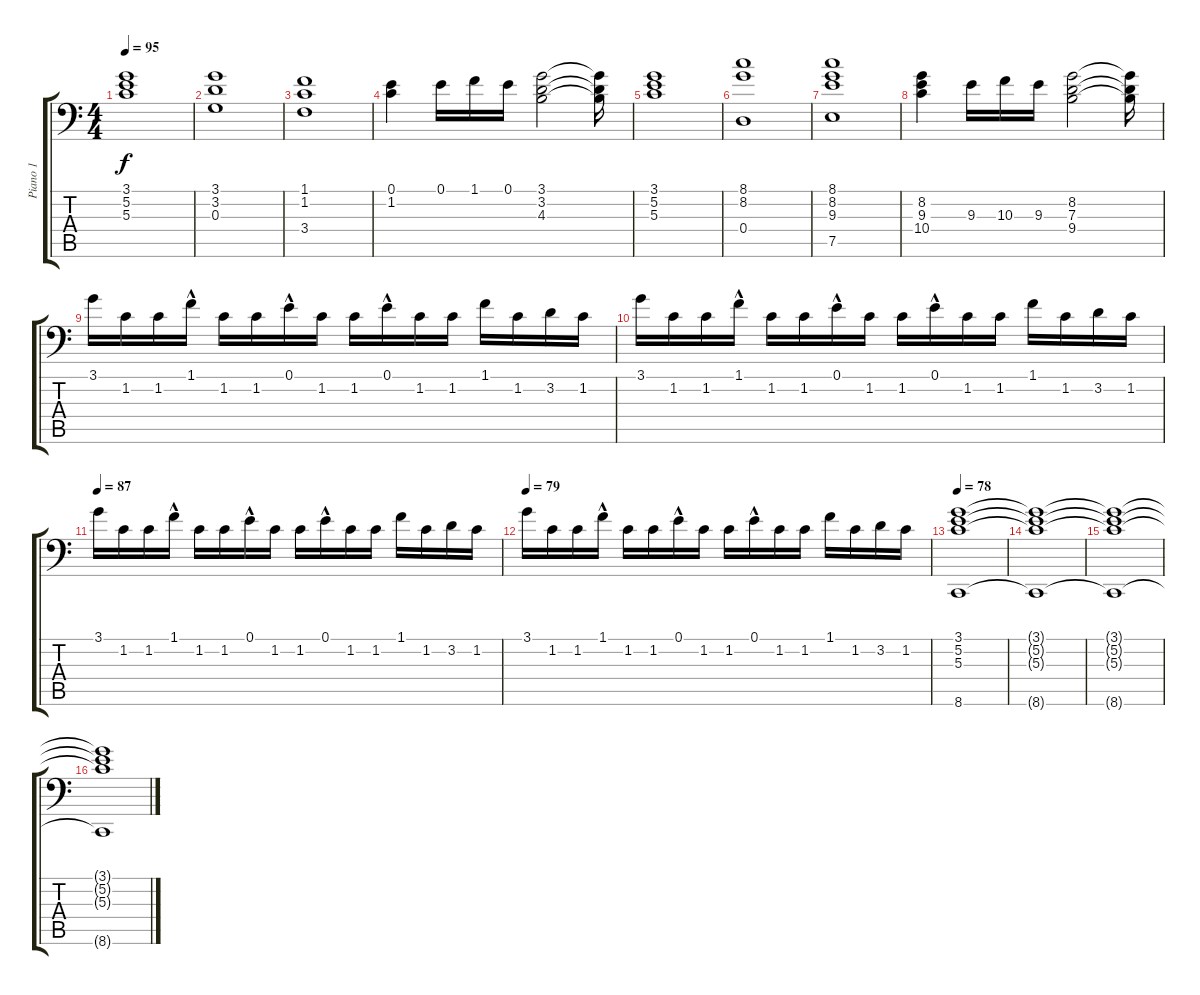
\track ("Piano 1" "Piano 1") {instrument electricgrandpiano}
\staff {score tabs}
\tuning (E4 B3 G3 D3 A2 E1) {hide}
\ts (4 4)
\tempo 95
\clef f4
\ks c
(3.1 5.2 5.3).1{dy f} |
(3.1 3.2 0.3).1 |
(1.1 1.2 3.4).1 |
(0.1 1.2).4 0.1.16 1.1.16 0.1.16 (3.1 3.2 4.3).2 (3.1{t} 3.2{t} 4.3{t}).16 |
(3.1 5.2 5.3).1 |
(8.1 8.2 0.4).1 |
(8.1 8.2 9.3 7.5).1 |
(8.2 9.3 10.4).4 9.3.16 10.3.16 9.3.16 (8.2 7.3 9.4).2 (8.2{t} 7.3{t} 9.4{t}).16 |
3.1.16 1.2.16 1.2.16 1.1{hac}.16 1.2.16 1.2.16 0.1{hac}.16 1.2.16 1.2.16 0.1{hac}.16 1.2.16 1.2.16 1.1.16 1.2.16 3.2.16 1.2.16 |
3.1.16 1.2.16 1.2.16 1.1{hac}.16 1.2.16 1.2.16 0.1{hac}.16 1.2.16 1.2.16 0.1{hac}.16 1.2.16 1.2.16 1.1.16 1.2.16 3.2.16 1.2.16 |
\tempo 87
3.1.16 1.2.16 1.2.16 1.1{hac}.16 1.2.16 1.2.16 0.1{hac}.16 1.2.16 1.2.16 0.1{hac}.16 1.2.16 1.2.16 1.1.16 1.2.16 3.2.16 1.2.16 |
\tempo 79
3.1.16 1.2.16 1.2.16 1.1{hac}.16 1.2.16 1.2.16 0.1{hac}.16 1.2.16 1.2.16 0.1{hac}.16 1.2.16 1.2.16 1.1.16 1.2.16 3.2.16 1.2.16 |
\tempo 78
(3.1 5.2 5.3 8.6).1 |
(3.1{t} 5.2{t} 5.3{t} 8.6{t}).1 |
(3.1{t} 5.2{t} 5.3{t} 8.6{t}).1 |
(3.1{t} 5.2{t} 5.3{t} 8.6{t}).1
